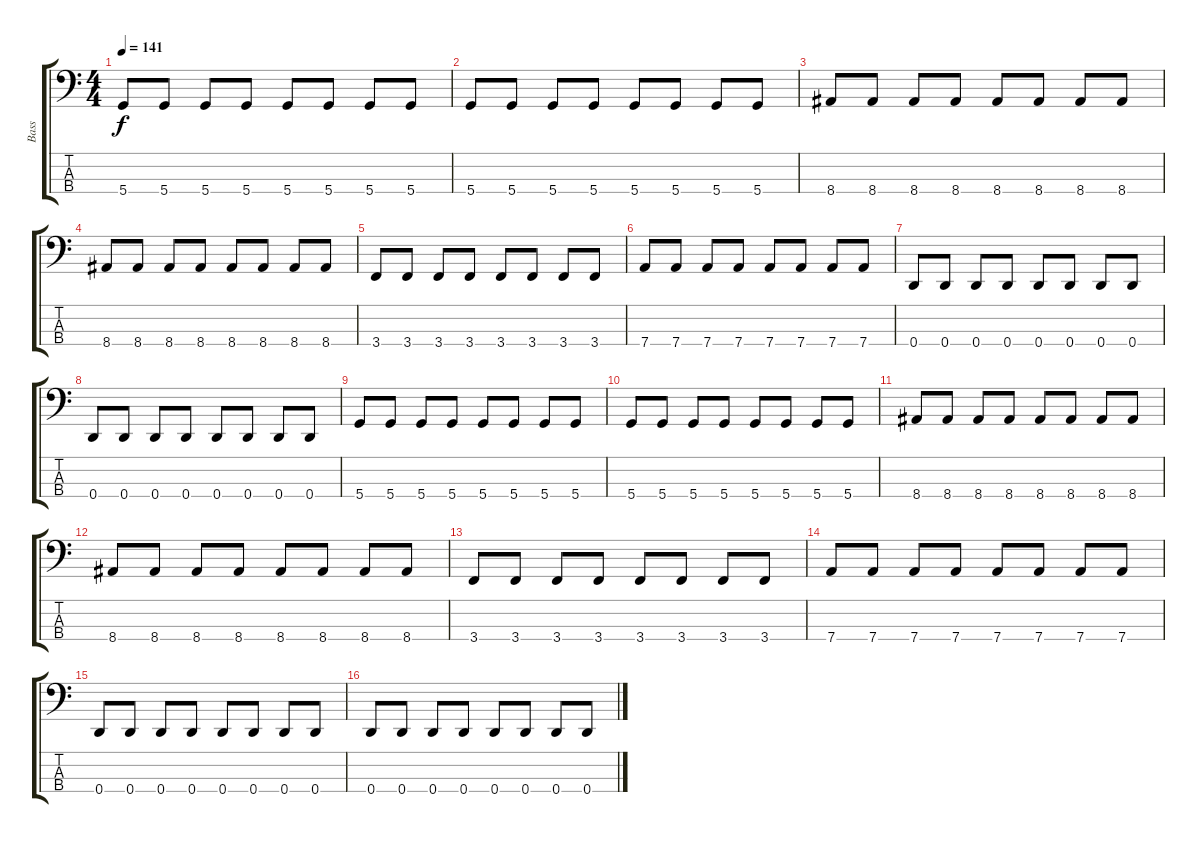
\track ("Bass" "Bass") {instrument electricbassfinger}
\staff {score tabs}
\tuning (G2 D2 A1 D1) {hide}
\ts (4 4)
\tempo 141
\clef f4
\ks c
5.4.8{dy f} 5.4.8 5.4.8 5.4.8 5.4.8 5.4.8 5.4.8 5.4.8 |
5.4.8 5.4.8 5.4.8 5.4.8 5.4.8 5.4.8 5.4.8 5.4.8 |
8.4.8 8.4.8 8.4.8 8.4.8 8.4.8 8.4.8 8.4.8 8.4.8 |
8.4.8 8.4.8 8.4.8 8.4.8 8.4.8 8.4.8 8.4.8 8.4.8 |
3.4.8 3.4.8 3.4.8 3.4.8 3.4.8 3.4.8 3.4.8 3.4.8 |
7.4.8 7.4.8 7.4.8 7.4.8 7.4.8 7.4.8 7.4.8 7.4.8 |
0.4.8 0.4.8 0.4.8 0.4.8 0.4.8 0.4.8 0.4.8 0.4.8 |
0.4.8 0.4.8 0.4.8 0.4.8 0.4.8 0.4.8 0.4.8 0.4.8 |
5.4.8 5.4.8 5.4.8 5.4.8 5.4.8 5.4.8 5.4.8 5.4.8 |
5.4.8 5.4.8 5.4.8 5.4.8 5.4.8 5.4.8 5.4.8 5.4.8 |
8.4.8 8.4.8 8.4.8 8.4.8 8.4.8 8.4.8 8.4.8 8.4.8 |
8.4.8 8.4.8 8.4.8 8.4.8 8.4.8 8.4.8 8.4.8 8.4.8 |
3.4.8 3.4.8 3.4.8 3.4.8 3.4.8 3.4.8 3.4.8 3.4.8 |
7.4.8 7.4.8 7.4.8 7.4.8 7.4.8 7.4.8 7.4.8 7.4.8 |
0.4.8 0.4.8 0.4.8 0.4.8 0.4.8 0.4.8 0.4.8 0.4.8 |
0.4.8 0.4.8 0.4.8 0.4.8 0.4.8 0.4.8 0.4.8 0.4.8
